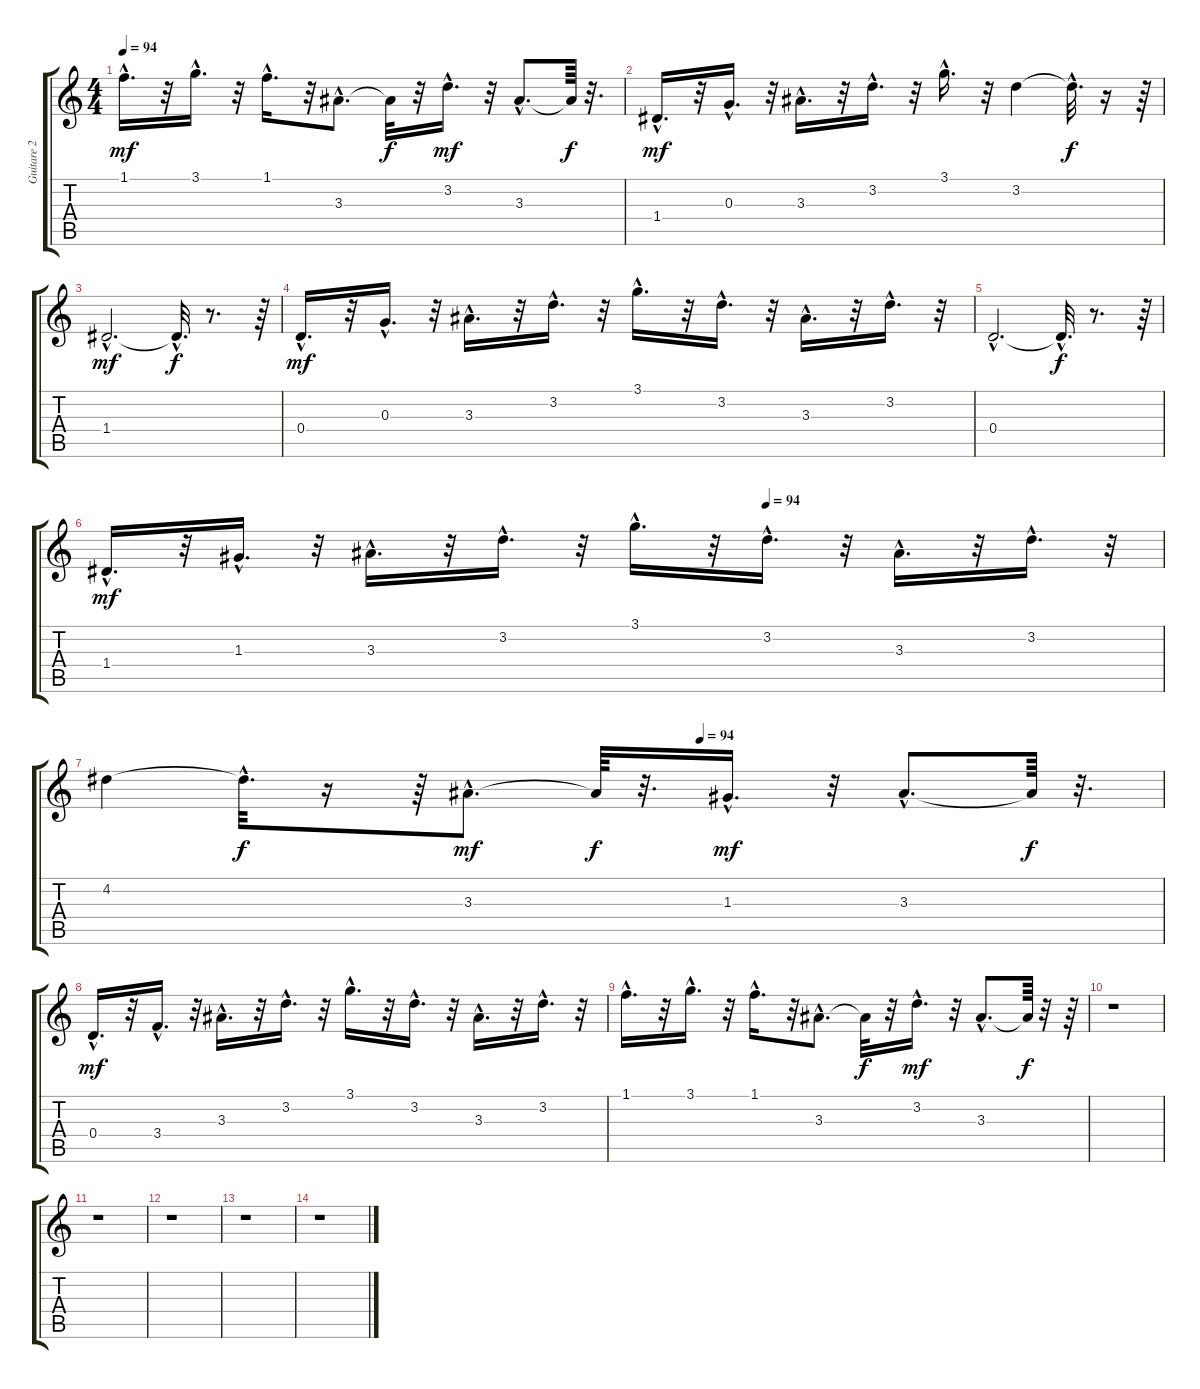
\track ("Guitare 2" "Guitare 2") {instrument acousticguitarnylon}
\staff {score tabs}
\tuning (E4 B3 G3 D3 A2 E2) {hide}
\ts (4 4)
\tempo 94
\clef g2
\ks c
1.1{hac}.16{d dy mf} r.32 3.1{hac}.16{d} r.32 1.1{hac}.16{d} r.32 3.3{hac}.8{d} 3.3{t}.32{dy f} r.32 3.2{hac}.16{d dy mf} r.32 3.3{hac}.8{d} 3.3{t}.64{dy f} r.32{d} |
1.4{hac}.16{d dy mf} r.32 0.3{hac}.16{d} r.32 3.3{hac}.16{d} r.32 3.2{hac}.16{d} r.32 3.1{hac}.16{d} r.32 3.2.4 3.2{hac t}.32{d dy f} r.16 r.64 |
1.4{hac}.2{d dy mf} 1.4{hac t}.32{d dy f} r.8{d} r.64 |
0.4{hac}.16{d dy mf} r.32 0.3{hac}.16{d} r.32 3.3{hac}.16{d} r.32 3.2{hac}.16{d} r.32 3.1{hac}.16{d} r.32 3.2{hac}.16{d} r.32 3.3{hac}.16{d} r.32 3.2{hac}.16{d} r.32 |
0.4{hac}.2{d} 0.4{hac t}.32{d dy f} r.8{d} r.64 |
\tempo (94 0.625)
1.4{hac}.16{d dy mf} r.32 1.3{hac}.16{d} r.32 3.3{hac}.16{d} r.32 3.2{hac}.16{d} r.32 3.1{hac}.16{d} r.32 3.2{hac}.16{d} r.32 3.3{hac}.16{d} r.32 3.2{hac}.16{d} r.32 |
\tempo (94 0.5625)
4.2.4 4.2{hac t}.32{d dy f} r.16 r.64 3.3{hac}.8{d dy mf} 3.3{t}.64{dy f} r.32{d} 1.3{hac}.16{d dy mf} r.32 3.3{hac}.8{d} 3.3{t}.64{dy f} r.32{d} |
0.4{hac}.16{d dy mf} r.32 3.4{hac}.16{d} r.32 3.3{hac}.16{d} r.32 3.2{hac}.16{d} r.32 3.1{hac}.16{d} r.32 3.2{hac}.16{d} r.32 3.3{hac}.16{d} r.32 3.2{hac}.16{d} r.32 |
1.1{hac}.16{d} r.32 3.1{hac}.16{d} r.32 1.1{hac}.16{d} r.32 3.3{hac}.8{d} 3.3{t}.32{dy f} r.32 3.2{hac}.16{d dy mf} r.32 3.3{hac}.8{d} 3.3{t}.64{dy f} r.32 r.64 |
r.1 |
r.1 |
r.1 |
r.1 |
r.1
